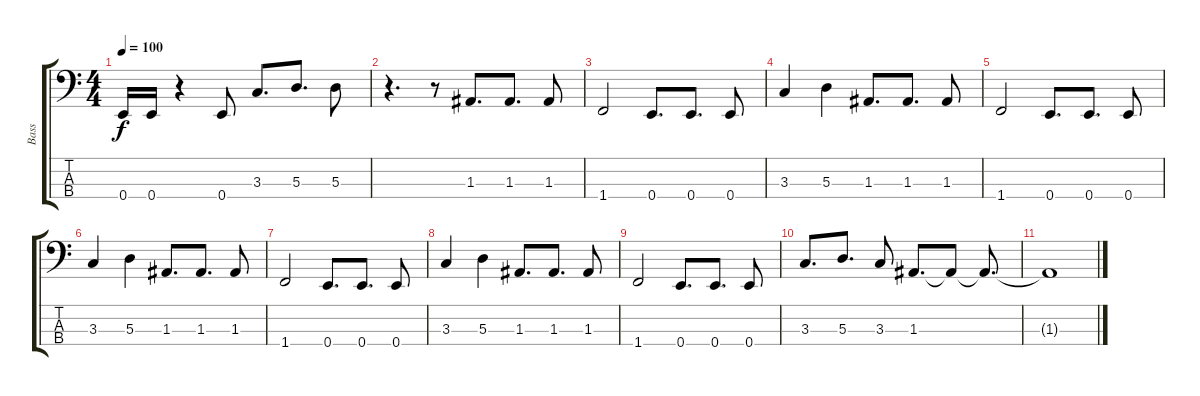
\track ("Bass" "Bass") {instrument electricbassfinger}
\staff {score tabs}
\tuning (G2 D2 A1 E1) {hide}
\ts (4 4)
\tempo 100
\clef f4
\ks c
0.4.16{dy f} 0.4.16 r.4 0.4.8 3.3.8{d} 5.3.8{d} 5.3.8 |
r.4{d} r.8 1.3.8{d} 1.3.8{d} 1.3.8 |
1.4.2 0.4.8{d} 0.4.8{d} 0.4.8 |
3.3.4 5.3.4 1.3.8{d} 1.3.8{d} 1.3.8 |
1.4.2 0.4.8{d} 0.4.8{d} 0.4.8 |
3.3.4 5.3.4 1.3.8{d} 1.3.8{d} 1.3.8 |
1.4.2 0.4.8{d} 0.4.8{d} 0.4.8 |
3.3.4 5.3.4 1.3.8{d} 1.3.8{d} 1.3.8 |
1.4.2 0.4.8{d} 0.4.8{d} 0.4.8 |
3.3.8{d} 5.3.8{d} 3.3.8 1.3.8{d} 1.3{t}.8 1.3{t}.8{d} |
1.3{t}.1
